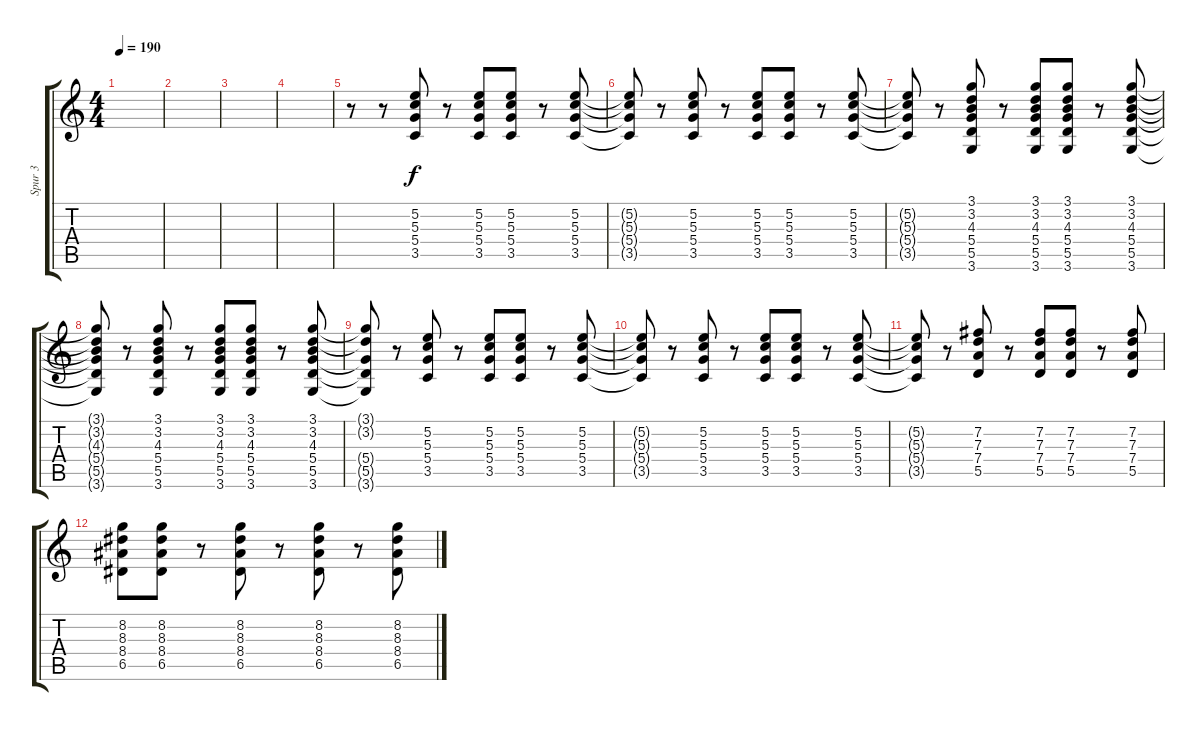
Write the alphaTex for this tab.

\track ("Spur 3" "Spur 3") {instrument distortionguitar}
\staff {score tabs}
\tuning (E4 B3 G3 D3 A2 E2) {hide}
\ts (4 4)
\tempo 190
\clef g2
\ks c
|
|
|
|
r.8 r.8 (5.2 5.3 5.4 3.5).8 r.8 (5.2 5.3 5.4 3.5).8 (5.2 5.3 5.4 3.5).8 r.8 (5.2 5.3 5.4 3.5).8 |
(5.2{t} 5.3{t} 5.4{t} 3.5{t}).8 r.8 (5.2 5.3 5.4 3.5).8 r.8 (5.2 5.3 5.4 3.5).8 (5.2 5.3 5.4 3.5).8 r.8 (5.2 5.3 5.4 3.5).8 |
(5.2{t} 5.3{t} 5.4{t} 3.5{t}).8 r.8 (3.1 3.2 4.3 5.4 5.5 3.6).8 r.8 (3.1 3.2 4.3 5.4 5.5 3.6).8 (3.1 3.2 4.3 5.4 5.5 3.6).8 r.8 (3.1 3.2 4.3 5.4 5.5 3.6).8 |
(3.1{t} 3.2{t} 4.3{t} 5.4{t} 5.5{t} 3.6{t}).8 r.8 (3.1 3.2 4.3 5.4 5.5 3.6).8 r.8 (3.1 3.2 4.3 5.4 5.5 3.6).8 (3.1 3.2 4.3 5.4 5.5 3.6).8 r.8 (3.1 3.2 4.3 5.4 5.5 3.6).8 |
(3.1{t} 3.2{t} 5.4{t} 5.5{t} 3.6{t}).8 r.8 (5.2 5.3 5.4 3.5).8 r.8 (5.2 5.3 5.4 3.5).8 (5.2 5.3 5.4 3.5).8 r.8 (5.2 5.3 5.4 3.5).8 |
(5.2{t} 5.3{t} 5.4{t} 3.5{t}).8 r.8 (5.2 5.3 5.4 3.5).8 r.8 (5.2 5.3 5.4 3.5).8 (5.2 5.3 5.4 3.5).8 r.8 (5.2 5.3 5.4 3.5).8 |
(5.2{t} 5.3{t} 5.4{t} 3.5{t}).8 r.8 (7.2 7.3 7.4 5.5).8 r.8 (7.2 7.3 7.4 5.5).8 (7.2 7.3 7.4 5.5).8 r.8 (7.2 7.3 7.4 5.5).8 |
(8.2 8.3 8.4 6.5).8 (8.2 8.3 8.4 6.5).8 r.8 (8.2 8.3 8.4 6.5).8 r.8 (8.2 8.3 8.4 6.5).8 r.8 (8.2 8.3 8.4 6.5).8
